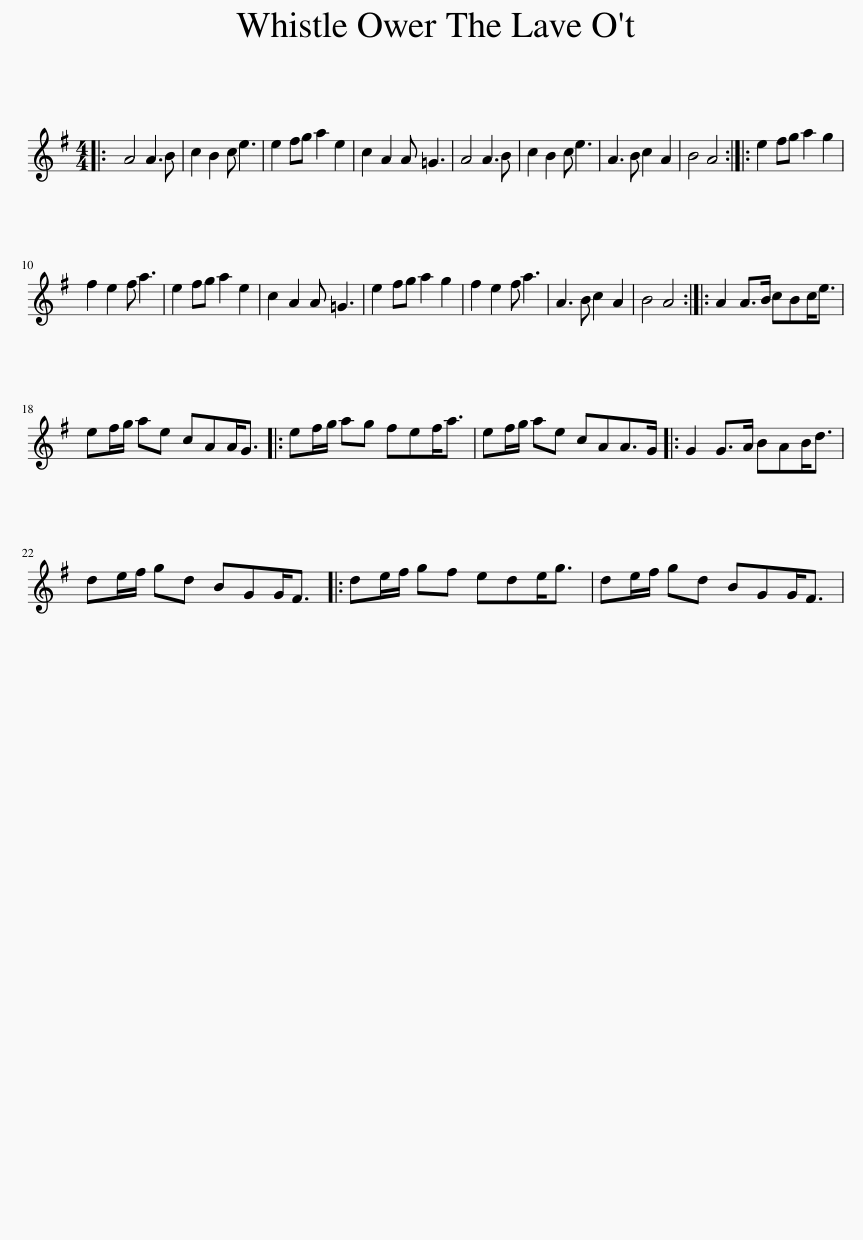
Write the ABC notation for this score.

X:1
L:1/8
M:4/4
I:linebreak $
K:G
V:1 treble
V:1
|: A4 A3 B | c2 B2 c e3 | e2 fg a2 e2 | c2 A2 A =G3 | A4 A3 B | %5
 c2 B2 c e3 | A3 B c2 A2 | B4 A4 :: e2 fg a2 g2 |$ f2 e2 f a3 | %10
 e2 fg a2 e2 | c2 A2 A =G3 | e2 fg a2 g2 | f2 e2 f a3 | A3 B c2 A2 | %15
 B4 A4 :: A2 A>B cBc<e |$ ef/g/ ae cAA<G |: ef/g/ ag fef<a | ef/g/ ae cAA>G |: %20
 G2 G>A BAB<d |$ de/f/ gd BGG<F |: de/f/ gf ede<g | de/f/ gd BGG<F | %24
